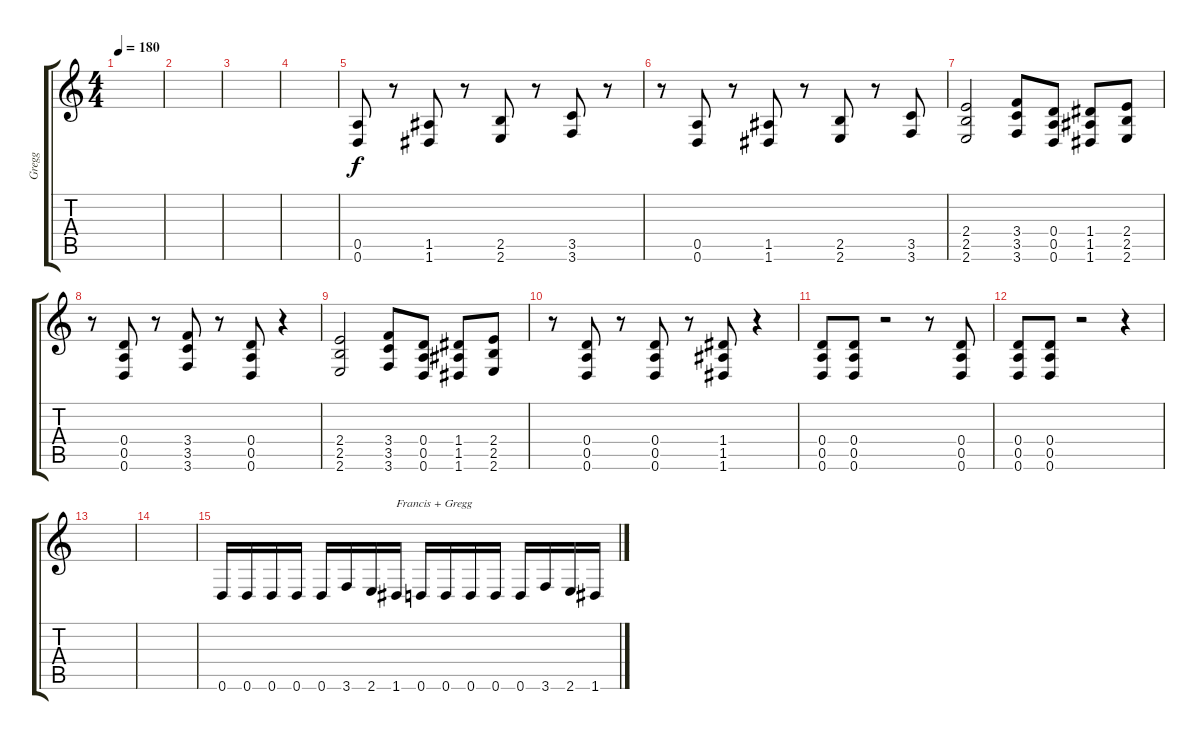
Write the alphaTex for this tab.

\track ("Gregg" "Gregg") {instrument distortionguitar}
\staff {score tabs}
\tuning (E4 B3 G3 D3 A2 D2) {hide}
\ts (4 4)
\tempo 180
\clef g2
\ks c
|
|
|
|
(0.5 0.6).8 r.8 (1.5 1.6).8 r.8 (2.5 2.6).8 r.8 (3.5 3.6).8 r.8 |
r.8 (0.5 0.6).8 r.8 (1.5 1.6).8 r.8 (2.5 2.6).8 r.8 (3.5 3.6).8 |
(2.4 2.5 2.6).2 (3.4 3.5 3.6).8 (0.4 0.5 0.6).8 (1.4 1.5 1.6).8 (2.4 2.5 2.6).8 |
r.8 (0.4 0.5 0.6).8 r.8 (3.4 3.5 3.6).8 r.8 (0.4 0.5 0.6).8 r.4 |
(2.4 2.5 2.6).2 (3.4 3.5 3.6).8 (0.4 0.5 0.6).8 (1.4 1.5 1.6).8 (2.4 2.5 2.6).8 |
r.8 (0.4 0.5 0.6).8 r.8 (0.4 0.5 0.6).8 r.8 (1.4 1.5 1.6).8 r.4 |
(0.4 0.5 0.6).8 (0.4 0.5 0.6).8 r.2 r.8 (0.4 0.5 0.6).8 |
(0.4 0.5 0.6).8 (0.4 0.5 0.6).8 r.2 r.4 |
|
|
0.6.16 0.6.16 0.6.16 0.6.16 0.6.16 3.6.16 2.6.16 1.6.16{txt "Francis + Gregg"} 0.6.16 0.6.16 0.6.16 0.6.16 0.6.16 3.6.16 2.6.16 1.6.16
